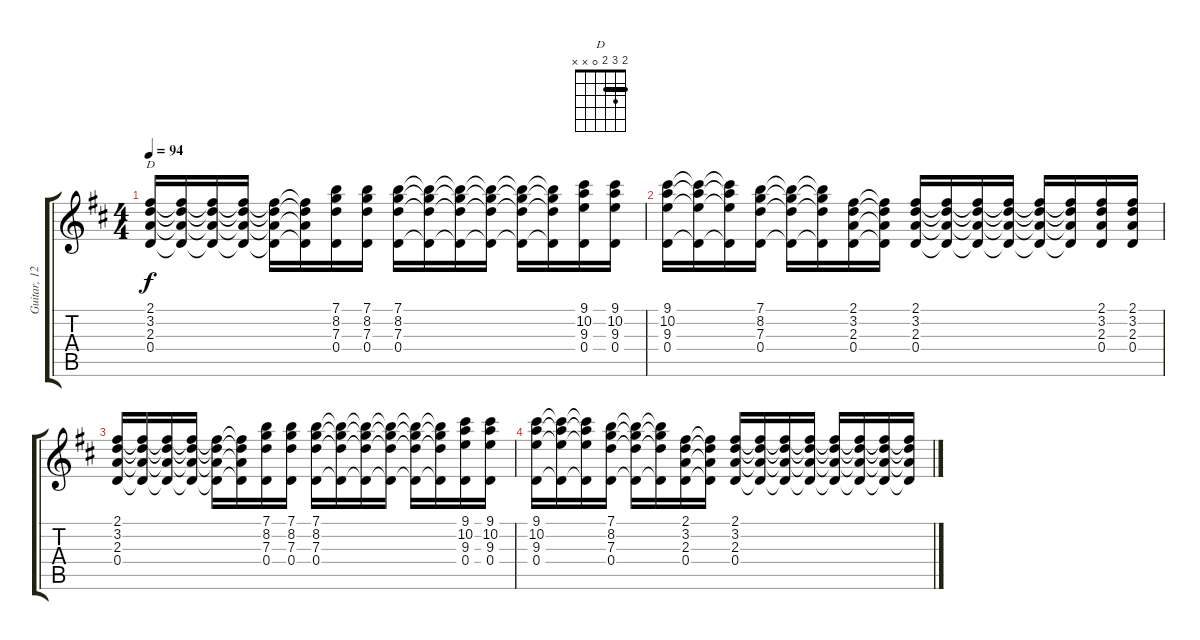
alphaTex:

\track ("Guitar, 12 Str. Acoustic 1" "Guitar, 12") {instrument acousticguitarsteel}
\staff {score tabs}
\tuning (E4 B3 G3 D3 A2 E2) {hide}
\chord ("D" 2 3 2 0 x x) {barre 2}
\ts (4 4)
\tempo 94
\clef g2
\ks d
(2.1 3.2 2.3 0.4).16{ch "D" dy f} (2.1{t} 3.2{t} 2.3{t} 0.4{t}).16 (2.1{t} 3.2{t} 2.3{t} 0.4{t}).16 (2.1{t} 3.2{t} 2.3{t} 0.4{t}).16 (2.1{t} 3.2{t} 2.3{t} 0.4{t}).16 (2.1{t} 3.2{t} 2.3{t} 0.4{t}).16 (7.1 8.2 7.3 0.4).16 (7.1 8.2 7.3 0.4).16 (7.1 8.2 7.3 0.4).16 (7.1{t} 8.2{t} 7.3{t} 0.4{t}).16 (7.1{t} 8.2{t} 7.3{t} 0.4{t}).16 (7.1{t} 8.2{t} 7.3{t} 0.4{t}).16 (7.1{t} 8.2{t} 7.3{t} 0.4{t}).16 (7.1{t} 8.2{t} 7.3{t} 0.4{t}).16 (9.1 10.2 9.3 0.4).16 (9.1 10.2 9.3 0.4).16 |
(9.1 10.2 9.3 0.4).16 (9.1{t} 10.2{t} 9.3{t} 0.4{t}).16 (9.1{t} 10.2{t} 9.3{t} 0.4{t}).16 (7.1 8.2 7.3 0.4).16 (7.1{t} 8.2{t} 7.3{t} 0.4{t}).16 (7.1{t} 8.2{t} 7.3{t} 0.4{t}).16 (2.1 3.2 2.3 0.4).16 (2.1{t} 3.2{t} 2.3{t} 0.4{t}).16 (2.1 3.2 2.3 0.4).16 (2.1{t} 3.2{t} 2.3{t} 0.4{t}).16 (2.1{t} 3.2{t} 2.3{t} 0.4{t}).16 (2.1{t} 3.2{t} 2.3{t} 0.4{t}).16 (2.1{t} 3.2{t} 2.3{t} 0.4{t}).16 (2.1{t} 3.2{t} 2.3{t} 0.4{t}).16 (2.1 3.2 2.3 0.4).16 (2.1 3.2 2.3 0.4).16 |
(2.1 3.2 2.3 0.4).16 (2.1{t} 3.2{t} 2.3{t} 0.4{t}).16 (2.1{t} 3.2{t} 2.3{t} 0.4{t}).16 (2.1{t} 3.2{t} 2.3{t} 0.4{t}).16 (2.1{t} 3.2{t} 2.3{t} 0.4{t}).16 (2.1{t} 3.2{t} 2.3{t} 0.4{t}).16 (7.1 8.2 7.3 0.4).16 (7.1 8.2 7.3 0.4).16 (7.1 8.2 7.3 0.4).16 (7.1{t} 8.2{t} 7.3{t} 0.4{t}).16 (7.1{t} 8.2{t} 7.3{t} 0.4{t}).16 (7.1{t} 8.2{t} 7.3{t} 0.4{t}).16 (7.1{t} 8.2{t} 7.3{t} 0.4{t}).16 (7.1{t} 8.2{t} 7.3{t} 0.4{t}).16 (9.1 10.2 9.3 0.4).16 (9.1 10.2 9.3 0.4).16 |
(9.1 10.2 9.3 0.4).16 (9.1{t} 10.2{t} 9.3{t} 0.4{t}).16 (9.1{t} 10.2{t} 9.3{t} 0.4{t}).16 (7.1 8.2 7.3 0.4).16 (7.1{t} 8.2{t} 7.3{t} 0.4{t}).16 (7.1{t} 8.2{t} 7.3{t} 0.4{t}).16 (2.1 3.2 2.3 0.4).16 (2.1{t} 3.2{t} 2.3{t} 0.4{t}).16 (2.1 3.2 2.3 0.4).16 (2.1{t} 3.2{t} 2.3{t} 0.4{t}).16 (2.1{t} 3.2{t} 2.3{t} 0.4{t}).16 (2.1{t} 3.2{t} 2.3{t} 0.4{t}).16 (2.1{t} 3.2{t} 2.3{t} 0.4{t}).16 (2.1{t} 3.2{t} 2.3{t} 0.4{t}).16 (2.1{t} 3.2{t} 2.3{t} 0.4{t}).16 (2.1{t} 3.2{t} 2.3{t} 0.4{t}).16
